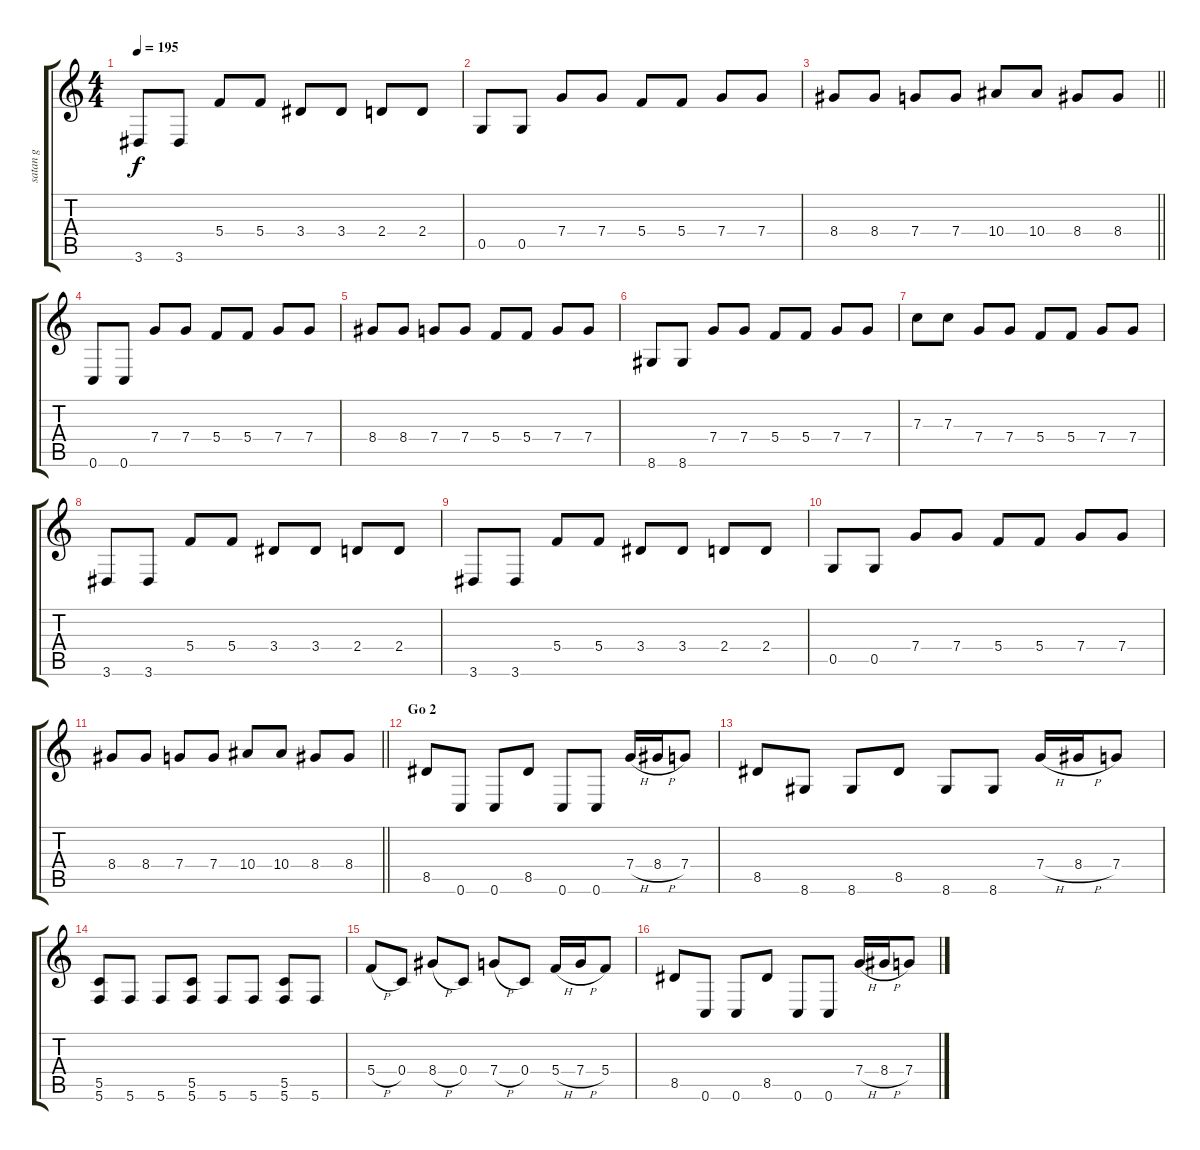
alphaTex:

\track ("satan g" "satan g") {instrument distortionguitar}
\staff {score tabs}
\tuning (D4 A3 F3 C3 G2 C2) {hide}
\ts (4 4)
\tempo 195
\clef g2
\ks c
3.6.8{dy f} 3.6.8 5.4.8 5.4.8 3.4.8 3.4.8 2.4.8 2.4.8 |
0.5.8 0.5.8 7.4.8 7.4.8 5.4.8 5.4.8 7.4.8 7.4.8 |
\barLineRight lightlight
8.4.8 8.4.8 7.4.8 7.4.8 10.4.8 10.4.8 8.4.8 8.4.8 |
0.6.8 0.6.8 7.4.8 7.4.8 5.4.8 5.4.8 7.4.8 7.4.8 |
8.4.8 8.4.8 7.4.8 7.4.8 5.4.8 5.4.8 7.4.8 7.4.8 |
8.6.8 8.6.8 7.4.8 7.4.8 5.4.8 5.4.8 7.4.8 7.4.8 |
7.3.8 7.3.8 7.4.8 7.4.8 5.4.8 5.4.8 7.4.8 7.4.8 |
3.6.8 3.6.8 5.4.8 5.4.8 3.4.8 3.4.8 2.4.8 2.4.8 |
3.6.8 3.6.8 5.4.8 5.4.8 3.4.8 3.4.8 2.4.8 2.4.8 |
0.5.8 0.5.8 7.4.8 7.4.8 5.4.8 5.4.8 7.4.8 7.4.8 |
\barLineRight lightlight
8.4.8 8.4.8 7.4.8 7.4.8 10.4.8 10.4.8 8.4.8 8.4.8 |
\section ("" "Go 2")
8.5.8 0.6.8 0.6.8 8.5.8 0.6.8 0.6.8 7.4{h}.16 8.4{h}.16 7.4.8 |
8.5.8 8.6.8 8.6.8 8.5.8 8.6.8 8.6.8 7.4{h}.16 8.4{h}.16 7.4.8 |
(5.5 5.6).8 5.6.8 5.6.8 (5.5 5.6).8 5.6.8 5.6.8 (5.5 5.6).8 5.6.8 |
5.4{h}.8 0.4.8 8.4{h}.8 0.4.8 7.4{h}.8 0.4.8 5.4{h}.16 7.4{h}.16 5.4.8 |
8.5.8 0.6.8 0.6.8 8.5.8 0.6.8 0.6.8 7.4{h}.16 8.4{h}.16 7.4.8
